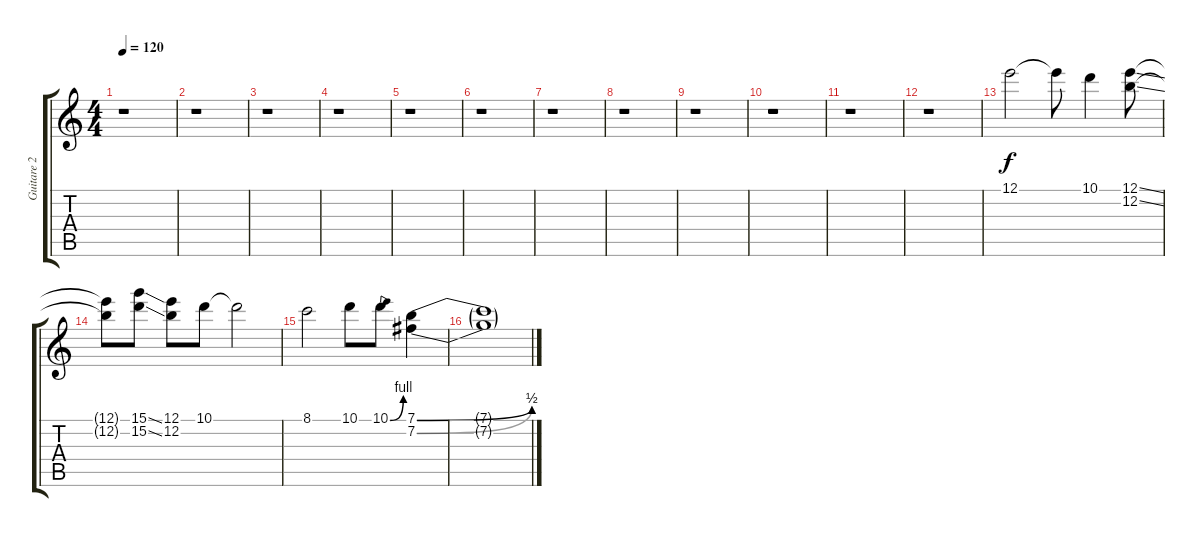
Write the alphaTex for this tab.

\track ("Guitare 2" "Guitare 2") {instrument overdrivenguitar}
\staff {score tabs}
\tuning (E4 B3 G3 D3 A2 E2) {hide}
\ts (4 4)
\tempo 120
\clef g2
\ks c
r.1{dy f} |
r.1 |
r.1 |
r.1 |
r.1 |
r.1 |
r.1 |
r.1 |
r.1 |
r.1 |
r.1 |
r.1 |
12.1.2 12.1{t}.8 10.1.4 (12.1{ss} 12.2{ss}).8 |
(12.1{t} 12.2{t}).8 (15.1{ss} 15.2{ss}).8 (12.1 12.2).8 10.1.8 10.1{t}.2 |
8.1.2 10.1.8 10.1{be (bend 0 0 60 4)}.8 (7.1{be (bend 0 0 60 2)} 7.2{be (bend 0 0 60 2)}).4 |
(7.1{t} 7.2{t}).1
